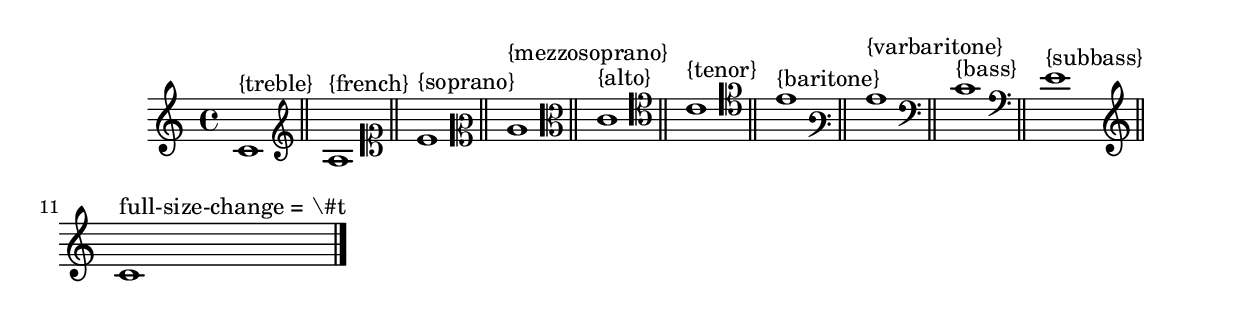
\version "2.1.36"

\header{

    texidoc=" Clefs with @code{full-size-change} should be typeset in
full size. For octaviated clefs, the ``8'' should appear closely above
or below the clef respectively."

}



\score {
       \notes{ 
       
         \clef "treble" c'1^"{treble}" \bar "||"
         \clef "french"c'1^"{french}" \bar "||"
         \clef "soprano"c'1^"{soprano}" \bar "||"
         \clef "mezzosoprano"c'1^"{mezzosoprano}" \bar "||"
         \clef "alto"c'1^"{alto}" \bar "||"
         \clef "tenor"c'1^"{tenor}" \bar "||"
         \clef "baritone"c'1^"{baritone}" \bar "||"
         \clef "varbaritone"c'1^"{varbaritone}" \bar "||"
         \clef "bass"c'1^"{bass}" \bar "||"
         \clef "subbass"c'1^"{subbass}" \bar "||"
	 \override Staff.Clef  #'full-size-change = ##t 
         \clef "treble" c'1^"full-size-change = \#t" \bar "|."
         }
         \paper{
	  raggedright = ##t
         }
}

